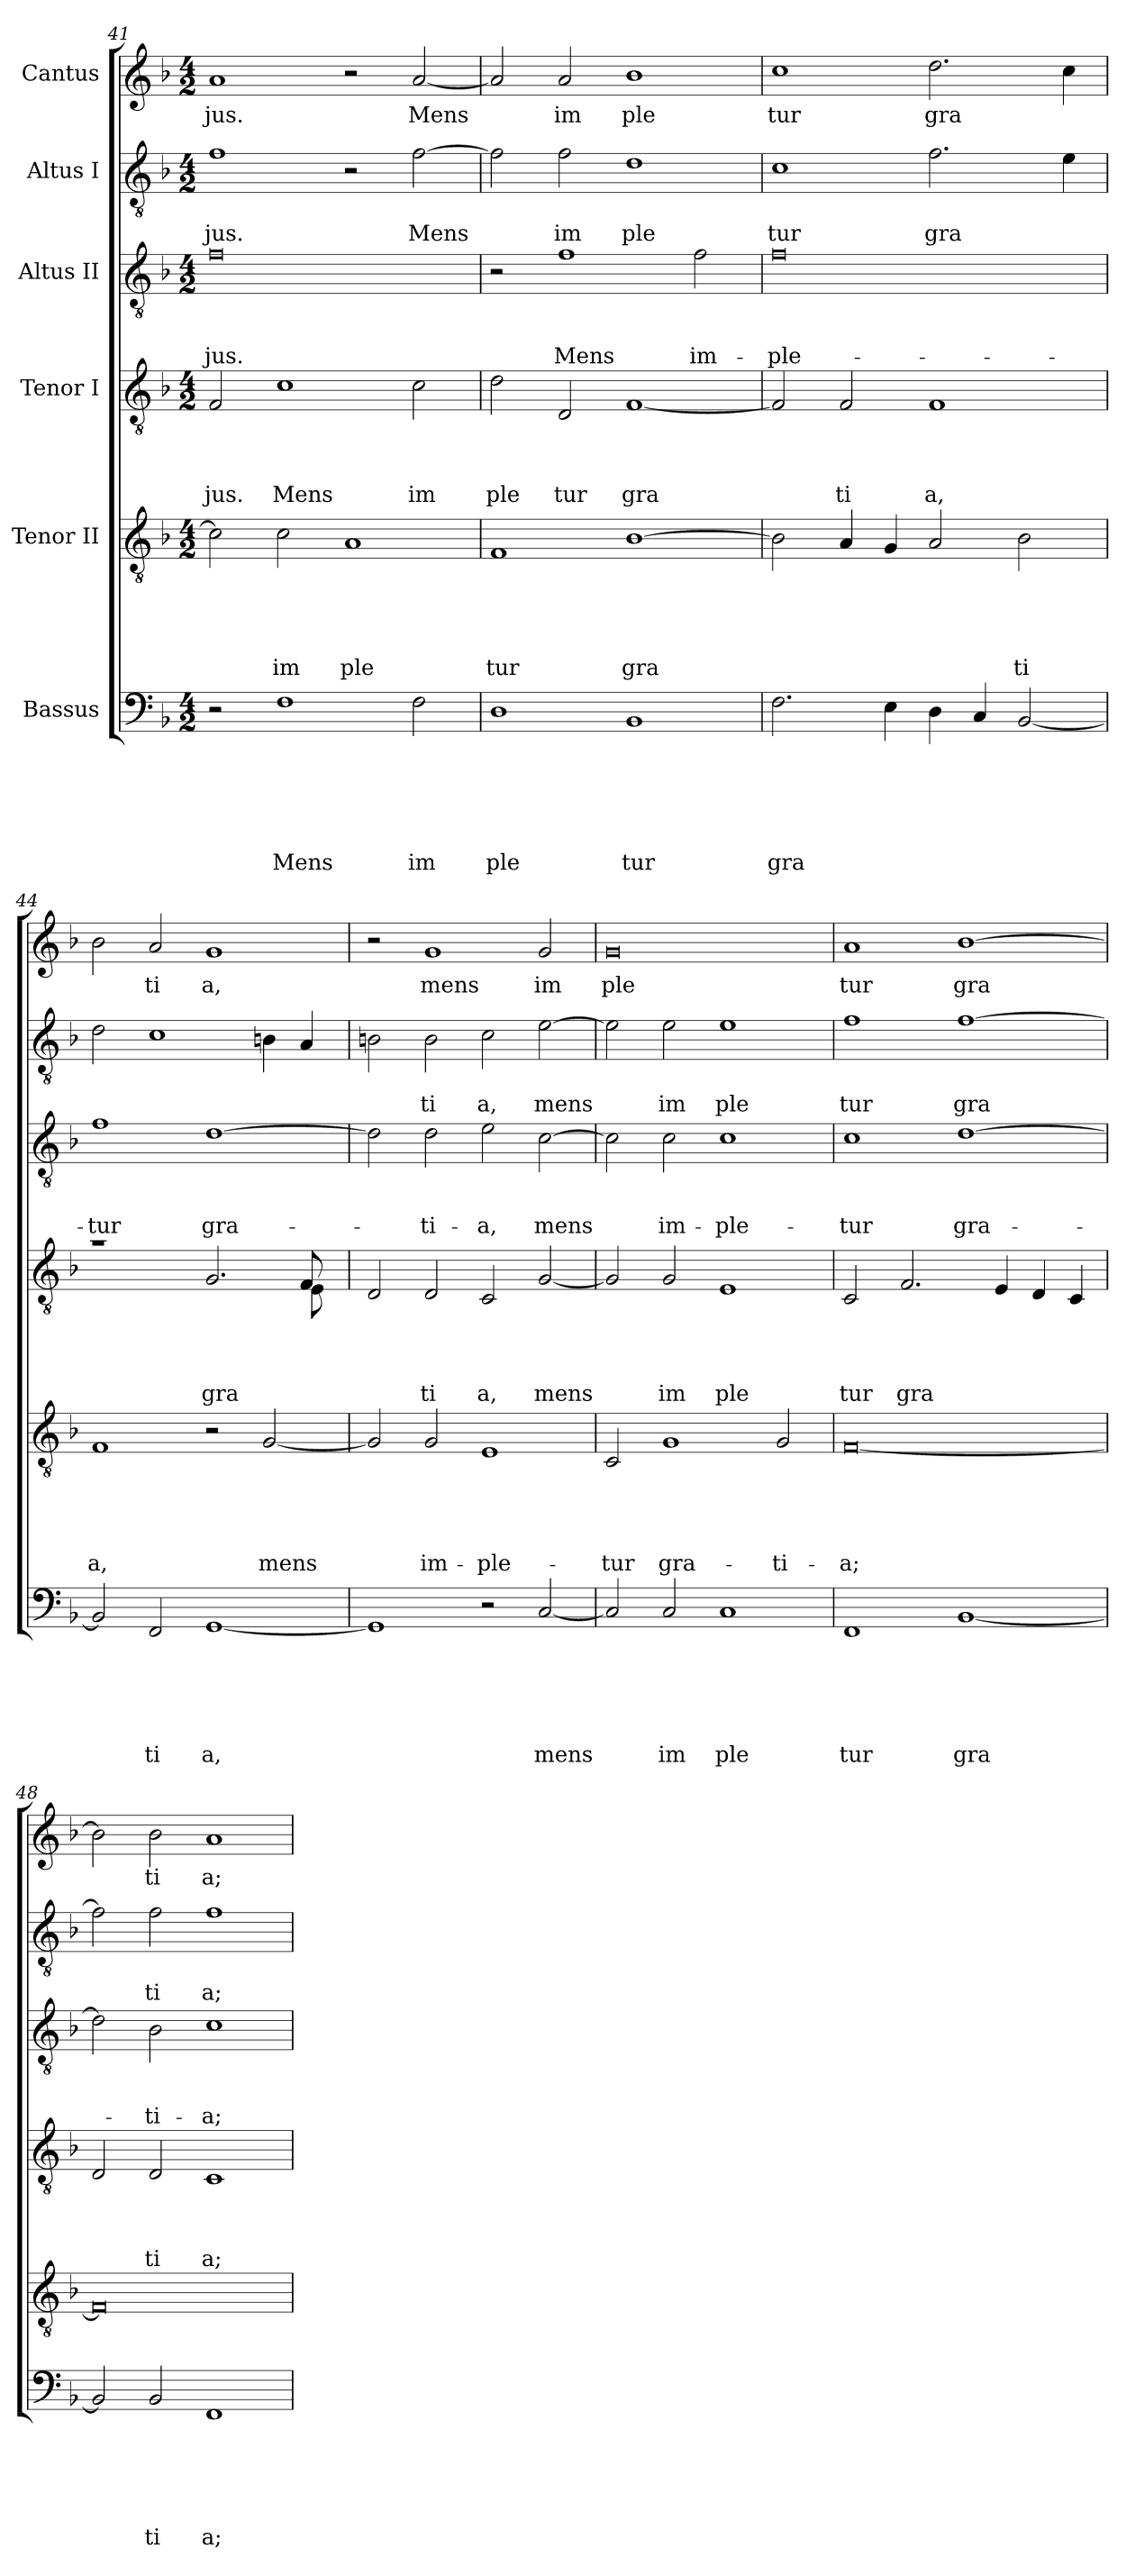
**kern	**text	**text	**text	**text	**text	**text	**kern	**text	**text	**text	**text	**text	**kern	**text	**text	**text	**text	**kern	**text	**text	**text	**kern	**text	**text	**kern	**text
*part6	*part6	*part6	*part6	*part6	*part6	*part6	*part5	*part5	*part5	*part5	*part5	*part5	*part4	*part4	*part4	*part4	*part4	*part3	*part3	*part3	*part3	*part2	*part2	*part2	*part1	*part1
*staff6	*staff6	*staff6	*staff6	*staff6	*staff6	*staff6	*staff5	*staff5	*staff5	*staff5	*staff5	*staff5	*staff4	*staff4	*staff4	*staff4	*staff4	*staff3	*staff3	*staff3	*staff3	*staff2	*staff2	*staff2	*staff1	*staff1
*I"Bassus	*	*	*	*	*	*	*I"Tenor II	*	*	*	*	*	*I"Tenor I	*	*	*	*	*I"Altus II	*	*	*	*I"Altus I	*	*	*I"Cantus	*
*clefF4	*	*	*	*	*	*	*clefGv2	*	*	*	*	*	*clefGv2	*	*	*	*	*clefGv2	*	*	*	*clefGv2	*	*	*clefG2	*
*k[b-]	*	*	*	*	*	*	*k[b-]	*	*	*	*	*	*k[b-]	*	*	*	*	*k[b-]	*	*	*	*k[b-]	*	*	*k[b-]	*
*F:	*	*	*	*	*	*	*F:	*	*	*	*	*	*F:	*	*	*	*	*F:	*	*	*	*F:	*	*	*F:	*
*M4/2	*	*	*	*	*	*	*M4/2	*	*	*	*	*	*M4/2	*	*	*	*	*M4/2	*	*	*	*M4/2	*	*	*M4/2	*
=41	=41	=41	=41	=41	=41	=41	=41	=41	=41	=41	=41	=41	=41	=41	=41	=41	=41	=41	=41	=41	=41	=41	=41	=41	=41	=41
!	!	!	!	!	!	!	!	!	!	!	!	!	!	!	!	!	!LO:LY:b	!	!	!	!LO:LY:b	!	!	!LO:LY:b	!	!LO:LY:b
2r	.	.	.	.	.	.	2c\]	.	.	.	.	.	2F/	.	.	.	jus.	0f	.	.	-jus.	1f	.	jus.	1a	jus.
!	!	!	!	!	!	!LO:LY:b	!	!	!	!	!	!LO:LY:b	!	!	!	!	!LO:LY:b	!	!	!	!	!	!	!	!	!
1F	.	.	.	.	.	Mens	2c\	.	.	.	.	im	1c	.	.	.	Mens	.	.	.	.	.	.	.	.	.
!	!	!	!	!	!	!	!	!	!	!	!	!LO:LY:b	!	!	!	!	!	!	!	!	!	!	!	!	!	!
.	.	.	.	.	.	.	1A	.	.	.	.	ple	.	.	.	.	.	.	.	.	.	2r	.	.	2r	.
!	!	!	!	!	!	!LO:LY:b	!	!	!	!	!	!	!	!	!	!	!LO:LY:b	!	!	!	!	!	!	!LO:LY:b	!	!LO:LY:b
2F\	.	.	.	.	.	im	.	.	.	.	.	.	2c\	.	.	.	im	.	.	.	.	[>2f\	.	Mens	[<2a/	Mens
=42	=42	=42	=42	=42	=42	=42	=42	=42	=42	=42	=42	=42	=42	=42	=42	=42	=42	=42	=42	=42	=42	=42	=42	=42	=42	=42
!	!	!	!	!	!	!LO:LY:b	!	!	!	!	!	!LO:LY:b	!	!	!	!	!LO:LY:b	!	!	!	!	!	!	!	!	!
1D	.	.	.	.	.	ple	1F	.	.	.	.	tur	2d\	.	.	.	ple	2r	.	.	.	2f\]	.	.	2a/]	.
!	!	!	!	!	!	!	!	!	!	!	!	!	!	!	!	!	!LO:LY:b	!	!	!	!LO:LY:b	!	!	!LO:LY:b	!	!LO:LY:b
.	.	.	.	.	.	.	.	.	.	.	.	.	2D/	.	.	.	tur	1f	.	.	Mens	2f\	.	im	2a/	im
!	!	!	!	!	!	!LO:LY:b	!	!	!	!	!	!LO:LY:b	!	!	!	!	!LO:LY:b	!	!	!	!	!	!	!LO:LY:b	!	!LO:LY:b
1BB-	.	.	.	.	.	tur	[>1B-	.	.	.	.	gra	[<1F	.	.	.	gra	.	.	.	.	1d	.	ple	1b-	ple
!	!	!	!	!	!	!	!	!	!	!	!	!	!	!	!	!	!	!	!	!	!LO:LY:b	!	!	!	!	!
.	.	.	.	.	.	.	.	.	.	.	.	.	.	.	.	.	.	2f\	.	.	im-	.	.	.	.	.
=43	=43	=43	=43	=43	=43	=43	=43	=43	=43	=43	=43	=43	=43	=43	=43	=43	=43	=43	=43	=43	=43	=43	=43	=43	=43	=43
!	!	!	!	!	!	!LO:LY:b	!	!	!	!	!	!	!	!	!	!	!	!	!	!	!LO:LY:b	!	!	!LO:LY:b	!	!LO:LY:b
2.F\	.	.	.	.	.	gra	2B-\]	.	.	.	.	.	2F/]	.	.	.	.	0f	.	.	-ple-	1c	.	tur	1cc	tur
!	!	!	!	!	!	!	!	!	!	!	!	!	!	!	!	!	!LO:LY:b	!	!	!	!	!	!	!	!	!
.	.	.	.	.	.	.	4A/	.	.	.	.	.	2F/	.	.	.	ti	.	.	.	.	.	.	.	.	.
4E\	.	.	.	.	.	.	4G/	.	.	.	.	.	.	.	.	.	.	.	.	.	.	.	.	.	.	.
!	!	!	!	!	!	!	!	!	!	!	!	!	!	!	!	!	!LO:LY:b	!	!	!	!	!	!	!LO:LY:b	!	!LO:LY:b
4D\	.	.	.	.	.	.	2A/	.	.	.	.	.	1F	.	.	.	a,	.	.	.	.	2.f\	.	gra	2.dd\	gra
4C/	.	.	.	.	.	.	.	.	.	.	.	.	.	.	.	.	.	.	.	.	.	.	.	.	.	.
!	!	!	!	!	!	!	!	!	!	!	!	!LO:LY:b	!	!	!	!	!	!	!	!	!	!	!	!	!	!
[>2BB-/	.	.	.	.	.	.	2B-\	.	.	.	.	ti	.	.	.	.	.	.	.	.	.	.	.	.	.	.
.	.	.	.	.	.	.	.	.	.	.	.	.	.	.	.	.	.	.	.	.	.	4e\	.	.	4cc\	.
!!LO:PB:g=z
=44	=44	=44	=44	=44	=44	=44	=44	=44	=44	=44	=44	=44	=44	=44	=44	=44	=44	=44	=44	=44	=44	=44	=44	=44	=44	=44
!	!	!	!	!	!	!	!	!	!	!	!	!LO:LY:b	!	!	!	!	!	!	!	!	!LO:LY:b	!	!	!	!	!
*	*	*	*	*	*	*	*	*	*	*	*	*	*^	*	*	*	*	*	*	*	*	*	*	*	*	*
2BB-/]	.	.	.	.	.	.	1F	.	.	.	.	a,	1ra	1..ryy	.	.	.	.	1f	.	.	-tur	2d\	.	.	2b-\	.
!	!	!	!	!	!	!LO:LY:b	!	!	!	!	!	!	!	!	!	!	!	!	!	!	!	!	!	!	!	!	!LO:LY:b
2FF/	.	.	.	.	.	ti	.	.	.	.	.	.	.	.	.	.	.	.	.	.	.	.	1c	.	.	2a/	ti
!	!	!	!	!	!	!LO:LY:b	!	!	!	!	!	!	!	!	!	!	!	!LO:LY:b	!	!	!	!LO:LY:b	!	!	!	!	!LO:LY:b
[<1GG	.	.	.	.	.	a,	2r	.	.	.	.	.	2.G/	.	.	.	.	gra	[>1d	.	.	gra-	.	.	.	1g	a,
!	!	!	!	!	!	!	!	!	!	!	!	!LO:LY:b	!	!	!	!	!	!	!	!	!	!	!	!	!	!	!
.	.	.	.	.	.	.	[<2G/	.	.	.	.	mens	.	.	.	.	.	.	.	.	.	.	4Bn\	.	.	.	.
.	.	.	.	.	.	.	.	.	.	.	.	.	8F/	8E\	.	.	.	.	.	.	.	.	4A/	.	.	.	.
.	.	.	.	.	.	.	.	.	.	.	.	.	8ryy	8ryy	.	.	.	.	.	.	.	.	.	.	.	.	.
*	*	*	*	*	*	*	*	*	*	*	*	*	*v	*v	*	*	*	*	*	*	*	*	*	*	*	*	*
=45	=45	=45	=45	=45	=45	=45	=45	=45	=45	=45	=45	=45	=45	=45	=45	=45	=45	=45	=45	=45	=45	=45	=45	=45	=45	=45
1GG]	.	.	.	.	.	.	2G/]	.	.	.	.	.	2D/	.	.	.	.	2d\]	.	.	.	2Bn\	.	.	2r	.
!	!	!	!	!	!	!	!	!	!	!	!	!LO:LY:b	!	!	!	!	!LO:LY:b	!	!	!	!LO:LY:b	!	!	!LO:LY:b	!	!LO:LY:b
.	.	.	.	.	.	.	2G/	.	.	.	.	im-	2D/	.	.	.	ti	2d\	.	.	-ti-	2B\	.	ti	1g	mens
!	!	!	!	!	!	!	!	!	!	!	!	!LO:LY:b	!	!	!	!	!LO:LY:b	!	!	!	!LO:LY:b	!	!	!LO:LY:b	!	!
2r	.	.	.	.	.	.	1E	.	.	.	.	-ple-	2C/	.	.	.	a,	2e\	.	.	-a,	2c\	.	a,	.	.
!	!	!	!	!	!	!LO:LY:b	!	!	!	!	!	!	!	!	!	!	!LO:LY:b	!	!	!	!LO:LY:b	!	!	!LO:LY:b	!	!LO:LY:b
[<2C/	.	.	.	.	.	mens	.	.	.	.	.	.	[<2G/	.	.	.	mens	[>2c\	.	.	mens	[>2e\	.	mens	2g/	im
=46	=46	=46	=46	=46	=46	=46	=46	=46	=46	=46	=46	=46	=46	=46	=46	=46	=46	=46	=46	=46	=46	=46	=46	=46	=46	=46
!	!	!	!	!	!	!	!	!	!	!	!	!LO:LY:b	!	!	!	!	!	!	!	!	!	!	!	!	!	!LO:LY:b
2C/]	.	.	.	.	.	.	2C/	.	.	.	.	-tur	2G/]	.	.	.	.	2c\]	.	.	.	2e\]	.	.	0g	ple
!	!	!	!	!	!	!LO:LY:b	!	!	!	!	!	!LO:LY:b	!	!	!	!	!LO:LY:b	!	!	!	!LO:LY:b	!	!	!LO:LY:b	!	!
2C/	.	.	.	.	.	im	1G	.	.	.	.	gra-	2G/	.	.	.	im	2c\	.	.	im-	2e\	.	im	.	.
!	!	!	!	!	!	!LO:LY:b	!	!	!	!	!	!	!	!	!	!	!LO:LY:b	!	!	!	!LO:LY:b	!	!	!LO:LY:b	!	!
1C	.	.	.	.	.	ple	.	.	.	.	.	.	1E	.	.	.	ple	1c	.	.	-ple-	1e	.	ple	.	.
!	!	!	!	!	!	!	!	!	!	!	!	!LO:LY:b	!	!	!	!	!	!	!	!	!	!	!	!	!	!
.	.	.	.	.	.	.	2G/	.	.	.	.	-ti-	.	.	.	.	.	.	.	.	.	.	.	.	.	.
=47	=47	=47	=47	=47	=47	=47	=47	=47	=47	=47	=47	=47	=47	=47	=47	=47	=47	=47	=47	=47	=47	=47	=47	=47	=47	=47
!	!	!	!	!	!	!LO:LY:b	!	!	!	!	!	!LO:LY:b	!	!	!	!	!LO:LY:b	!	!	!	!LO:LY:b	!	!	!LO:LY:b	!	!LO:LY:b
1FF	.	.	.	.	.	tur	[<0F	.	.	.	.	-a;	2C/	.	.	.	tur	1c	.	.	-tur	1f	.	tur	1a	tur
!	!	!	!	!	!	!	!	!	!	!	!	!	!	!	!	!	!LO:LY:b	!	!	!	!	!	!	!	!	!
.	.	.	.	.	.	.	.	.	.	.	.	.	2.F/	.	.	.	gra	.	.	.	.	.	.	.	.	.
!	!	!	!	!	!	!LO:LY:b	!	!	!	!	!	!	!	!	!	!	!	!	!	!	!LO:LY:b	!	!	!LO:LY:b	!	!LO:LY:b
[<1BB-	.	.	.	.	.	gra	.	.	.	.	.	.	.	.	.	.	.	[>1d	.	.	gra-	[>1f	.	gra	[>1b-	gra
.	.	.	.	.	.	.	.	.	.	.	.	.	4E/	.	.	.	.	.	.	.	.	.	.	.	.	.
.	.	.	.	.	.	.	.	.	.	.	.	.	4D/	.	.	.	.	.	.	.	.	.	.	.	.	.
.	.	.	.	.	.	.	.	.	.	.	.	.	4C/	.	.	.	.	.	.	.	.	.	.	.	.	.
=48	=48	=48	=48	=48	=48	=48	=48	=48	=48	=48	=48	=48	=48	=48	=48	=48	=48	=48	=48	=48	=48	=48	=48	=48	=48	=48
2BB-/]	.	.	.	.	.	.	0F]	.	.	.	.	.	2D/	.	.	.	.	2d\]	.	.	.	2f\]	.	.	2b-\]	.
!	!	!	!	!	!	!LO:LY:b	!	!	!	!	!	!	!	!	!	!	!LO:LY:b	!	!	!	!LO:LY:b	!	!	!LO:LY:b	!	!LO:LY:b
2BB-/	.	.	.	.	.	ti	.	.	.	.	.	.	2D/	.	.	.	ti	2B-\	.	.	-ti-	2f\	.	ti	2b-\	ti
!	!	!	!	!	!	!LO:LY:b	!	!	!	!	!	!	!	!	!	!	!LO:LY:b	!	!	!	!LO:LY:b	!	!	!LO:LY:b	!	!LO:LY:b
1FF	.	.	.	.	.	a;	.	.	.	.	.	.	1C	.	.	.	a;	1c	.	.	-a;	1f	.	a;	1a	a;
=	=	=	=	=	=	=	=	=	=	=	=	=	=	=	=	=	=	=	=	=	=	=	=	=	=	=
*-	*-	*-	*-	*-	*-	*-	*-	*-	*-	*-	*-	*-	*-	*-	*-	*-	*-	*-	*-	*-	*-	*-	*-	*-	*-	*-
